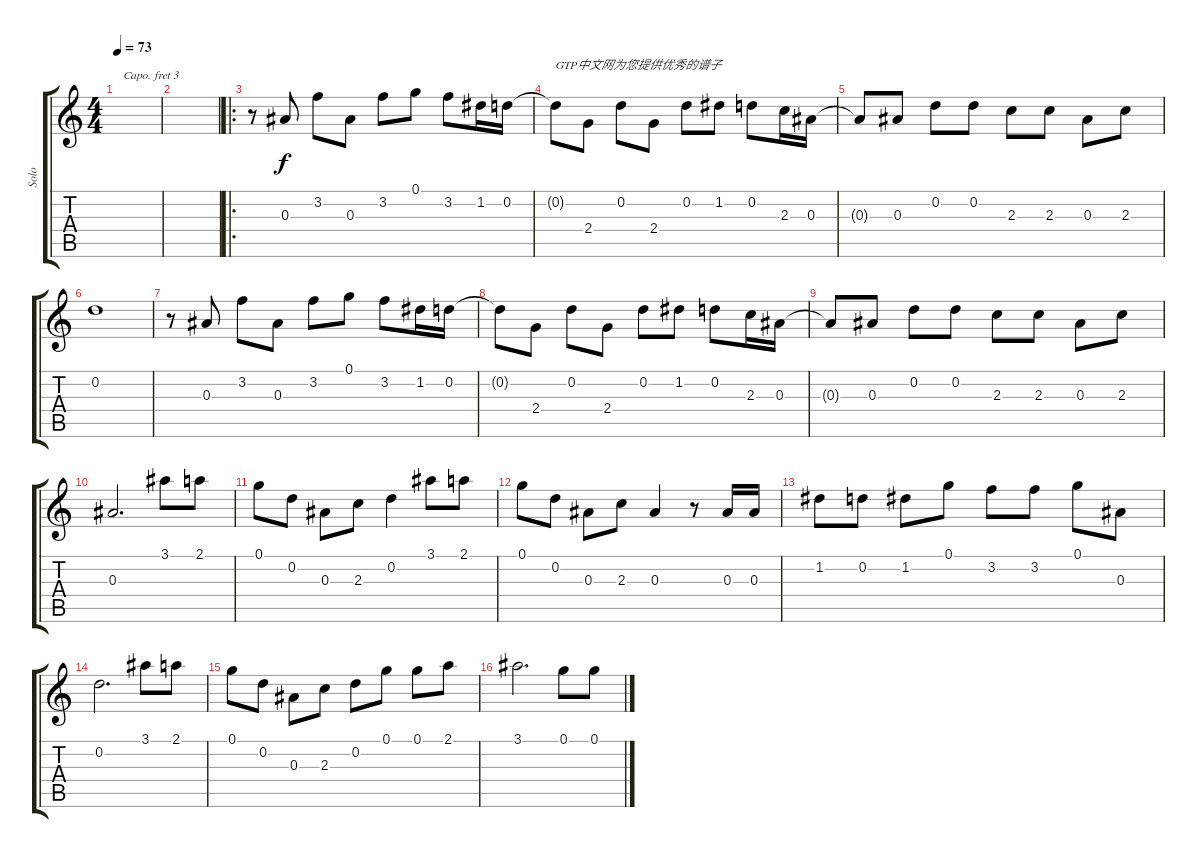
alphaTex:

\track ("Solo" "Solo") {instrument acousticguitarsteel}
\staff {score tabs}
\capo 3
\tuning (E4 B3 G3 D3 A2 E2) {hide}
\ts (4 4)
\tempo 73
\clef g2
\ks c
|
|
\ro
r.8 0.3.8 3.2.8 0.3.8 3.2.8 0.1.8 3.2.8 1.2.16 0.2.16 |
0.2{t}.8{txt "GTP中文网为您提供优秀的谱子"} 2.4.8 0.2.8 2.4.8 0.2.8 1.2.8 0.2.8 2.3.16 0.3.16 |
0.3{t}.8 0.3.8 0.2.8 0.2.8 2.3.8 2.3.8 0.3.8 2.3.8 |
0.2.1 |
r.8 0.3.8 3.2.8 0.3.8 3.2.8 0.1.8 3.2.8 1.2.16 0.2.16 |
0.2{t}.8 2.4.8 0.2.8 2.4.8 0.2.8 1.2.8 0.2.8 2.3.16 0.3.16 |
0.3{t}.8 0.3.8 0.2.8 0.2.8 2.3.8 2.3.8 0.3.8 2.3.8 |
0.3.2{d} 3.1.8 2.1.8 |
0.1.8 0.2.8 0.3.8 2.3.8 0.2.4 3.1.8 2.1.8 |
0.1.8 0.2.8 0.3.8 2.3.8 0.3.4 r.8 0.3.16 0.3.16 |
1.2.8 0.2.8 1.2.8 0.1.8 3.2.8 3.2.8 0.1.8 0.3.8 |
0.2.2{d} 3.1.8 2.1.8 |
0.1.8 0.2.8 0.3.8 2.3.8 0.2.8 0.1.8 0.1.8 2.1.8 |
3.1.2{d} 0.1.8 0.1.8
